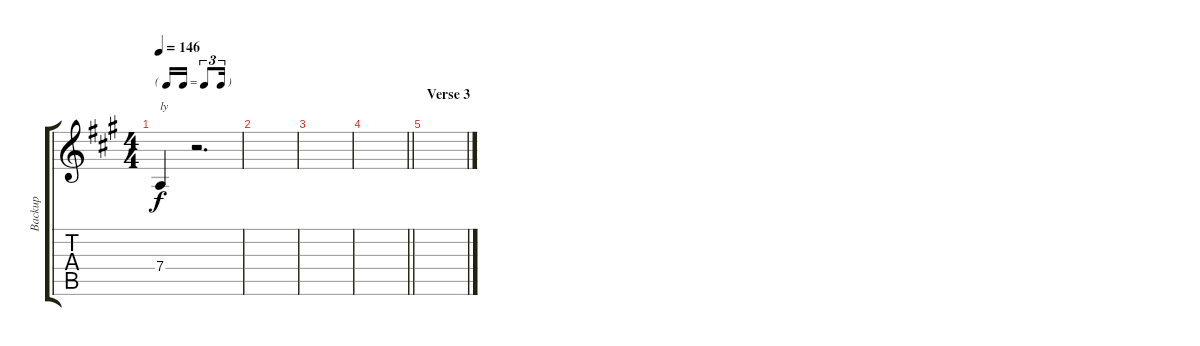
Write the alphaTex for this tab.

\track ("Backup" "Backup") {instrument viola}
\staff {score tabs}
\tuning (E4 B3 G3 D3 A2 E2) {hide}
\ts (4 4)
\tf triplet16th
\tempo 146
\clef g2
\ks a
7.4.4{txt "ly" dy f} r.2{d} |
|
|
\barLineRight lightlight
|
\section ("" "Verse 3")
